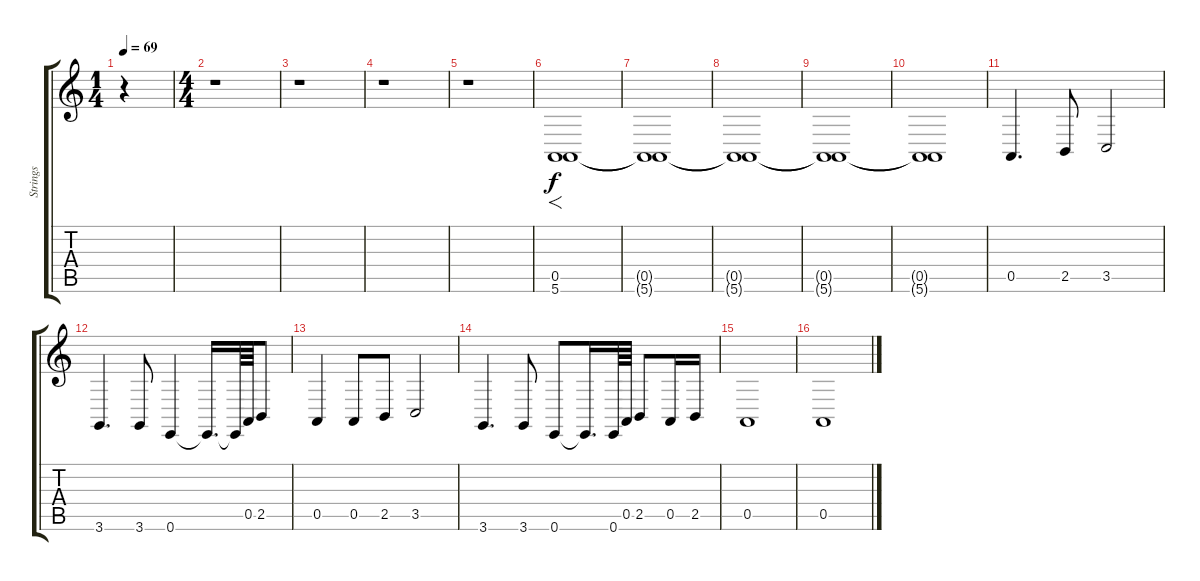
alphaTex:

\track ("Strings" "Strings") {instrument stringensemble1}
\staff {score tabs}
\tuning (E4 B3 G3 D3 A2 E2) {hide}
\ts (1 4)
\tempo 69
\clef g2
\ks c
r.4{dy f instrument stringensemble1} |
\ts (4 4)
r.1 |
r.1 |
r.1 |
r.1 |
(0.5 5.6).1{f} |
(0.5{t} 5.6{t}).1 |
(0.5{t} 5.6{t}).1 |
(0.5{t} 5.6{t}).1 |
(0.5{t} 5.6{t}).1 |
0.5.4{d} 2.5.8 3.5.2 |
3.6.4{d} 3.6.8 0.6.4 0.6{t}.16{d} 0.6{t}.64 0.5.64 2.5.8 |
0.5.4 0.5.8 2.5.8 3.5.2 |
3.6.4{d} 3.6.8 0.6.8 0.6{t}.16{d} 0.6.64 0.5.64 2.5.8 0.5.16 2.5.16 |
0.5.1 |
0.5.1
